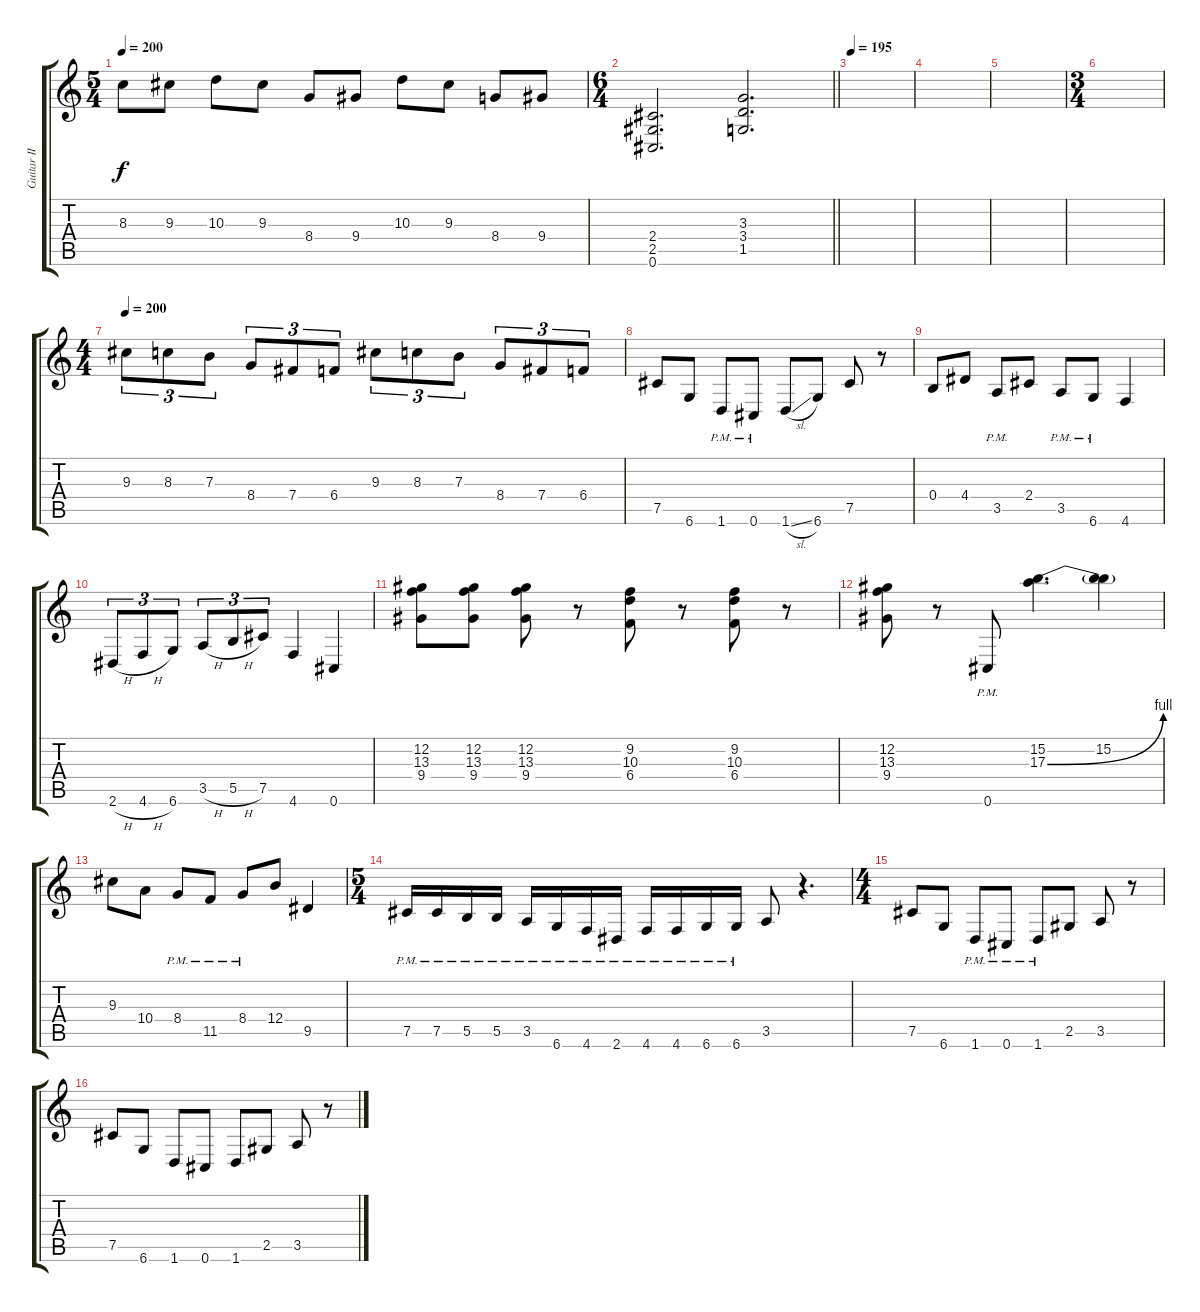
\track ("Guitar II" "Guitar II") {instrument distortionguitar}
\staff {score tabs}
\tuning (Db4 Ab3 E3 B2 Gb2 Db2) {hide}
\ts (5 4)
\tempo 200
\clef g2
\ks c
8.3.8{dy f} 9.3.8 10.3.8 9.3.8 8.4.8 9.4.8 10.3.8 9.3.8 8.4.8 9.4.8 |
\ts (6 4)
\barLineRight lightlight
(2.4 2.5 0.6).2{d} (3.3 3.4 1.5).2{d} |
\tempo 195
|
|
|
\ts (3 4)
|
\ts (4 4)
\tempo 200
9.3.8{tu (3 2)} 8.3.8{tu (3 2)} 7.3.8{tu (3 2)} 8.4.8{tu (3 2)} 7.4.8{tu (3 2)} 6.4.8{tu (3 2)} 9.3.8{tu (3 2)} 8.3.8{tu (3 2)} 7.3.8{tu (3 2)} 8.4.8{tu (3 2)} 7.4.8{tu (3 2)} 6.4.8{tu (3 2)} |
7.5.8 6.6.8 1.6{pm}.8 0.6{pm}.8 1.6{sl}.8 6.6.8 7.5.8 r.8 |
0.4.8 4.4.8 3.5{pm}.8 2.4.8 3.5{pm}.8 6.6{pm}.8 4.6.4 |
2.6{h}.8{tu (3 2)} 4.6{h}.8{tu (3 2)} 6.6.8{tu (3 2)} 3.5{h}.8{tu (3 2)} 5.5{h}.8{tu (3 2)} 7.5.8{tu (3 2)} 4.6.4 0.6.4 |
(12.2 13.3 9.4).8 (12.2 13.3 9.4).8 (12.2 13.3 9.4).8 r.8 (9.2 10.3 6.4).8 r.8 (9.2 10.3 6.4).8 r.8 |
(12.2 13.3 9.4).8 r.8 0.6{pm}.8 (15.2 17.3{be (bend 0 0 60 4)}).4{d} (15.2 17.3{t}).4 |
9.3.8 10.4.8 8.4{pm}.8 11.5{pm}.8 8.4{pm}.8 12.4.8 9.5.4 |
\ts (5 4)
7.5{pm}.16 7.5{pm}.16 5.5{pm}.16 5.5{pm}.16 3.5{pm}.16 6.6{pm}.16 4.6{pm}.16 2.6{pm}.16 4.6{pm}.16 4.6{pm}.16 6.6{pm}.16 6.6{pm}.16 3.5.8 r.4{d} |
\ts (4 4)
7.5.8 6.6.8 1.6{pm}.8 0.6{pm}.8 1.6{pm}.8 2.5.8 3.5.8 r.8 |
7.5.8 6.6.8 1.6.8 0.6.8 1.6.8 2.5.8 3.5.8 r.8
